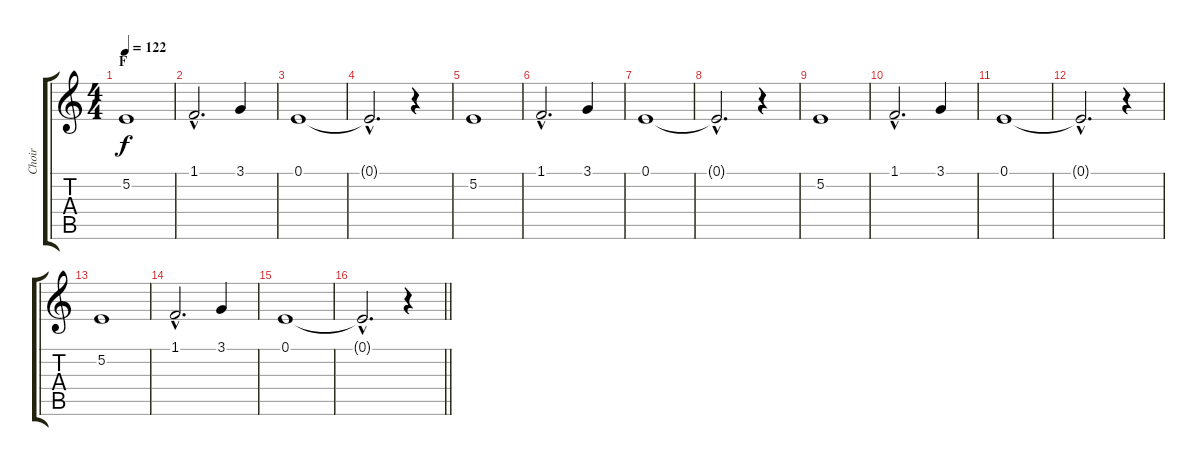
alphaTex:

\track ("Choir" "Choir") {instrument choiraahs}
\staff {score tabs}
\tuning (E4 B3 G3 D3 A2 E2) {hide}
\ts (4 4)
\section ("" "F")
\tempo 122
\clef g2
\ks c
5.2.1{dy f} |
1.1{hac}.2{d} 3.1.4 |
0.1.1 |
0.1{hac t}.2{d} r.4 |
5.2.1 |
1.1{hac}.2{d} 3.1.4 |
0.1.1 |
0.1{hac t}.2{d} r.4 |
5.2.1 |
1.1{hac}.2{d} 3.1.4 |
0.1.1 |
0.1{hac t}.2{d} r.4 |
5.2.1 |
1.1{hac}.2{d} 3.1.4 |
0.1.1 |
\barLineRight lightlight
0.1{hac t}.2{d} r.4
